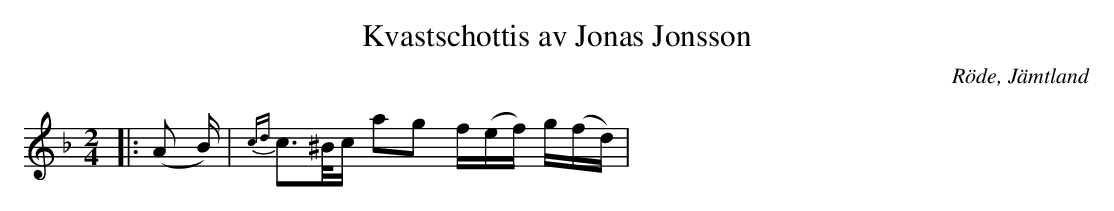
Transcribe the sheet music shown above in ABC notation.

X:1
T:Kvastschottis av Jonas Jonsson
O:Röde, Jämtland
M:2/4
L:1/16
K:F
|: (A2 B) | {cd}c2>^Bc a2g2 3f(ef) 3g(fd) |
